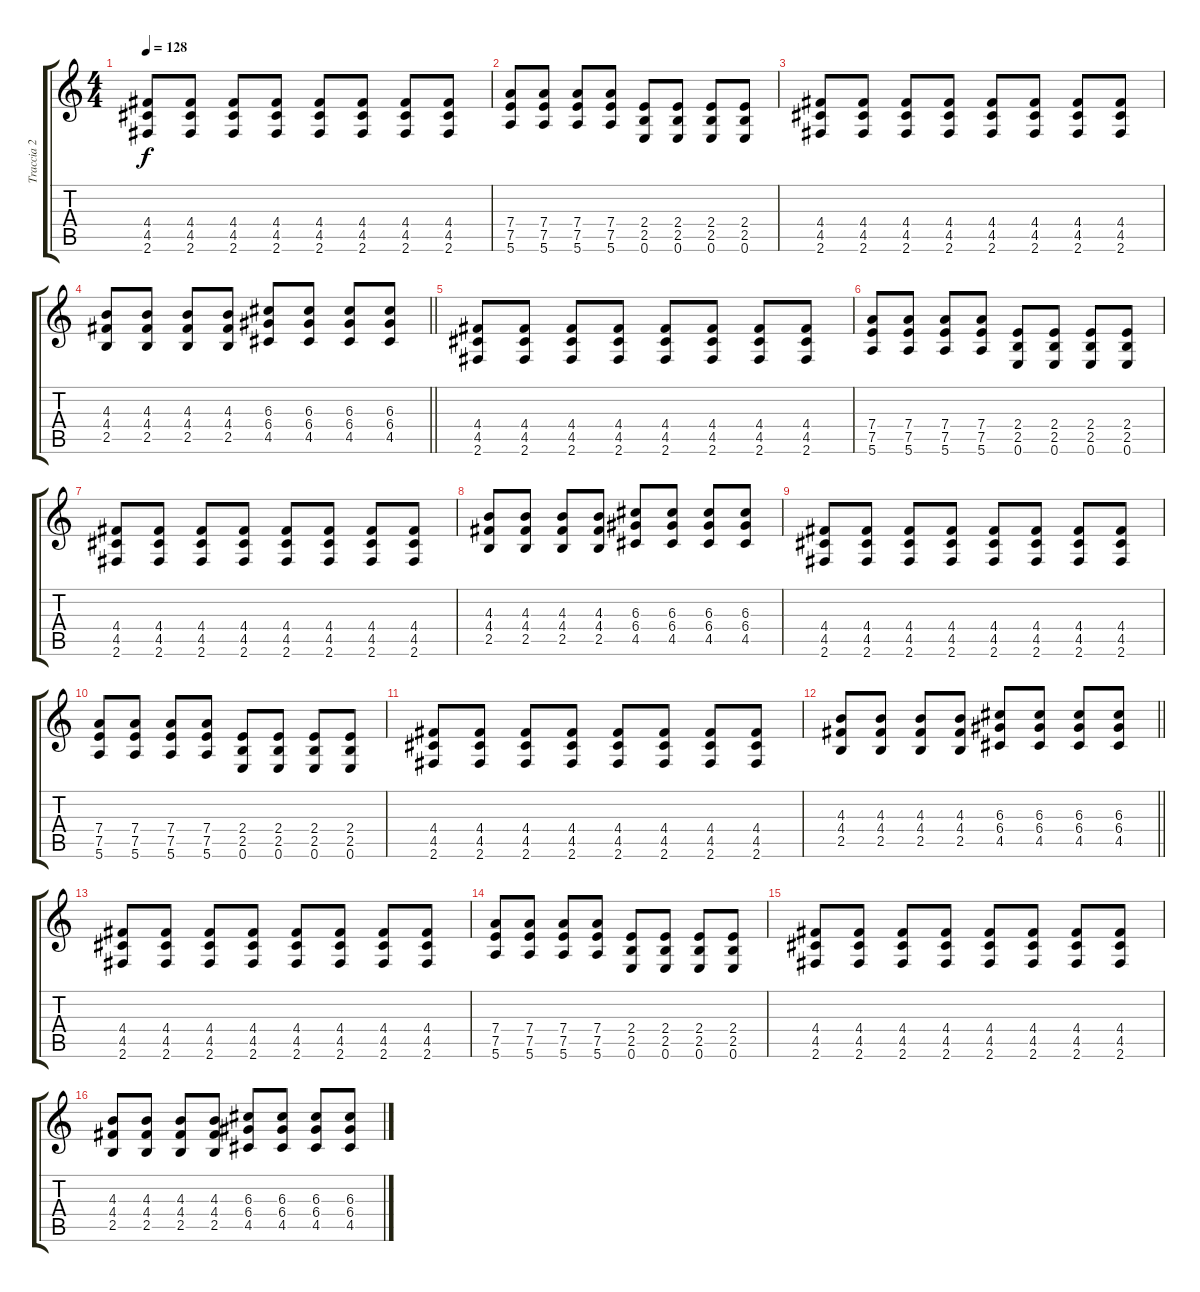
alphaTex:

\track ("Traccia 2" "Traccia 2") {instrument overdrivenguitar}
\staff {score tabs}
\tuning (E4 B3 G3 D3 A2 E2) {hide}
\ts (4 4)
\tempo 128
\clef g2
\ks c
(4.4 4.5 2.6).8{dy f} (4.4 4.5 2.6).8 (4.4 4.5 2.6).8 (4.4 4.5 2.6).8 (4.4 4.5 2.6).8 (4.4 4.5 2.6).8 (4.4 4.5 2.6).8 (4.4 4.5 2.6).8 |
(7.4 7.5 5.6).8 (7.4 7.5 5.6).8 (7.4 7.5 5.6).8 (7.4 7.5 5.6).8 (2.4 2.5 0.6).8 (2.4 2.5 0.6).8 (2.4 2.5 0.6).8 (2.4 2.5 0.6).8 |
(4.4 4.5 2.6).8 (4.4 4.5 2.6).8 (4.4 4.5 2.6).8 (4.4 4.5 2.6).8 (4.4 4.5 2.6).8 (4.4 4.5 2.6).8 (4.4 4.5 2.6).8 (4.4 4.5 2.6).8 |
\barLineRight lightlight
(4.3 4.4 2.5).8 (4.3 4.4 2.5).8 (4.3 4.4 2.5).8 (4.3 4.4 2.5).8 (6.3 6.4 4.5).8 (6.3 6.4 4.5).8 (6.3 6.4 4.5).8 (6.3 6.4 4.5).8 |
(4.4 4.5 2.6).8 (4.4 4.5 2.6).8 (4.4 4.5 2.6).8 (4.4 4.5 2.6).8 (4.4 4.5 2.6).8 (4.4 4.5 2.6).8 (4.4 4.5 2.6).8 (4.4 4.5 2.6).8 |
(7.4 7.5 5.6).8 (7.4 7.5 5.6).8 (7.4 7.5 5.6).8 (7.4 7.5 5.6).8 (2.4 2.5 0.6).8 (2.4 2.5 0.6).8 (2.4 2.5 0.6).8 (2.4 2.5 0.6).8 |
(4.4 4.5 2.6).8 (4.4 4.5 2.6).8 (4.4 4.5 2.6).8 (4.4 4.5 2.6).8 (4.4 4.5 2.6).8 (4.4 4.5 2.6).8 (4.4 4.5 2.6).8 (4.4 4.5 2.6).8 |
(4.3 4.4 2.5).8 (4.3 4.4 2.5).8 (4.3 4.4 2.5).8 (4.3 4.4 2.5).8 (6.3 6.4 4.5).8 (6.3 6.4 4.5).8 (6.3 6.4 4.5).8 (6.3 6.4 4.5).8 |
(4.4 4.5 2.6).8 (4.4 4.5 2.6).8 (4.4 4.5 2.6).8 (4.4 4.5 2.6).8 (4.4 4.5 2.6).8 (4.4 4.5 2.6).8 (4.4 4.5 2.6).8 (4.4 4.5 2.6).8 |
(7.4 7.5 5.6).8 (7.4 7.5 5.6).8 (7.4 7.5 5.6).8 (7.4 7.5 5.6).8 (2.4 2.5 0.6).8 (2.4 2.5 0.6).8 (2.4 2.5 0.6).8 (2.4 2.5 0.6).8 |
(4.4 4.5 2.6).8 (4.4 4.5 2.6).8 (4.4 4.5 2.6).8 (4.4 4.5 2.6).8 (4.4 4.5 2.6).8 (4.4 4.5 2.6).8 (4.4 4.5 2.6).8 (4.4 4.5 2.6).8 |
\barLineRight lightlight
(4.3 4.4 2.5).8 (4.3 4.4 2.5).8 (4.3 4.4 2.5).8 (4.3 4.4 2.5).8 (6.3 6.4 4.5).8 (6.3 6.4 4.5).8 (6.3 6.4 4.5).8 (6.3 6.4 4.5).8 |
(4.4 4.5 2.6).8 (4.4 4.5 2.6).8 (4.4 4.5 2.6).8 (4.4 4.5 2.6).8 (4.4 4.5 2.6).8 (4.4 4.5 2.6).8 (4.4 4.5 2.6).8 (4.4 4.5 2.6).8 |
(7.4 7.5 5.6).8 (7.4 7.5 5.6).8 (7.4 7.5 5.6).8 (7.4 7.5 5.6).8 (2.4 2.5 0.6).8 (2.4 2.5 0.6).8 (2.4 2.5 0.6).8 (2.4 2.5 0.6).8 |
(4.4 4.5 2.6).8 (4.4 4.5 2.6).8 (4.4 4.5 2.6).8 (4.4 4.5 2.6).8 (4.4 4.5 2.6).8 (4.4 4.5 2.6).8 (4.4 4.5 2.6).8 (4.4 4.5 2.6).8 |
(4.3 4.4 2.5).8 (4.3 4.4 2.5).8 (4.3 4.4 2.5).8 (4.3 4.4 2.5).8 (6.3 6.4 4.5).8 (6.3 6.4 4.5).8 (6.3 6.4 4.5).8 (6.3 6.4 4.5).8
